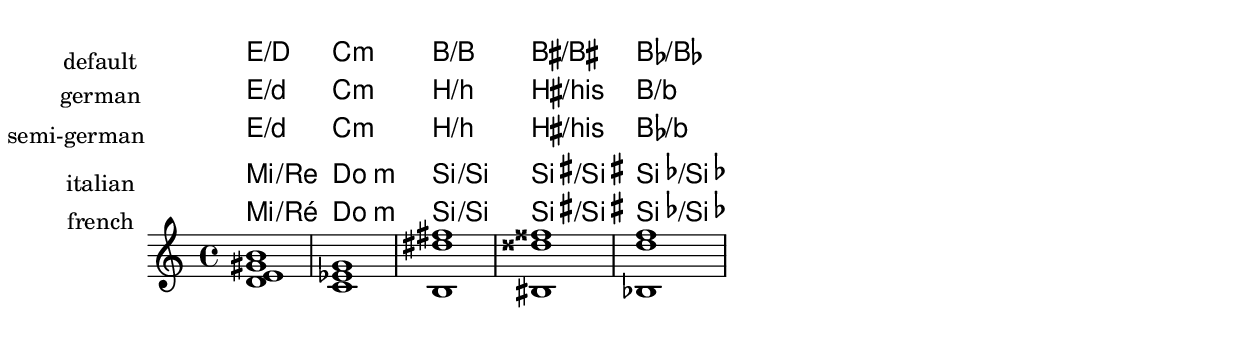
\version "2.16.0"
\header  {
    texidoc = "@cindex Chord Names German
The english naming of chords (default) can be changed to german 
(@code{\\germanChords} replaces B and Bes to H and B), semi-german
(@code{\\semiGermanChords} replaces B and Bes to H and Bb), italian
(@code{\\italianChords} uses Do Re Mi Fa Sol La Si), or french
(@code{\\frenchChords} replaces Re to Ré).

" }

scm = \chordmode {
    e1/d c:m
    % c/c cis/cis
    % yeah, we get the idea. -hwn
    
    % cisis/cisis ces/ces ceses/ceses
    b/b bis/bis bes/bes
    % beses/beses
} 


\layout {
    ragged-right = ##t 
    \context {\ChordNames \consists "Instrument_name_engraver" }
}

<<
    \new ChordNames {
	\set instrumentName = #"default"
	\scm
    }
    \new ChordNames {
	\set instrumentName = #"german"
	\germanChords \scm }
    \new ChordNames {
	\set instrumentName = #"semi-german"
	\semiGermanChords \scm }
    \new ChordNames {
	\set instrumentName = #"italian"
	\italianChords \scm }
    \new ChordNames {
	\set instrumentName = #"french"
	\frenchChords \scm }

    \context Voice { \scm }
>>
